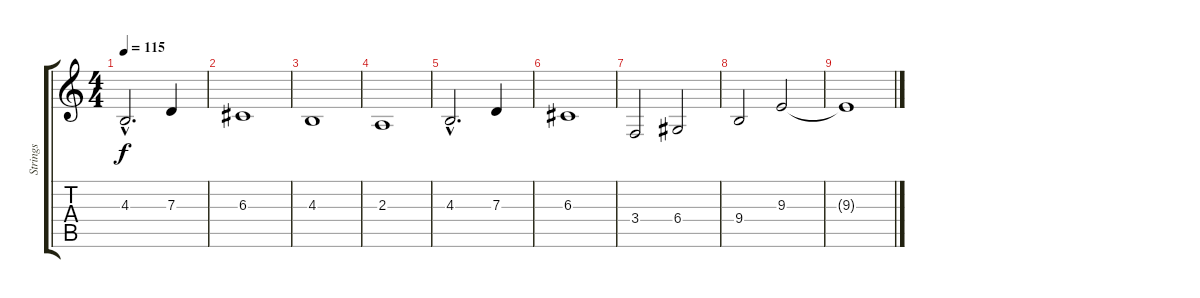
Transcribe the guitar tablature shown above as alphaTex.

\track ("Strings" "Strings") {instrument stringensemble1}
\staff {score tabs}
\tuning (E4 B3 G3 D3 A2 E2) {hide}
\ts (4 4)
\tempo 115
\clef g2
\ks c
4.3{hac}.2{d dy f} 7.3.4 |
6.3.1 |
4.3.1 |
2.3.1 |
4.3{hac}.2{d} 7.3.4 |
6.3.1 |
3.4.2 6.4.2 |
9.4.2 9.3.2 |
9.3{t}.1
